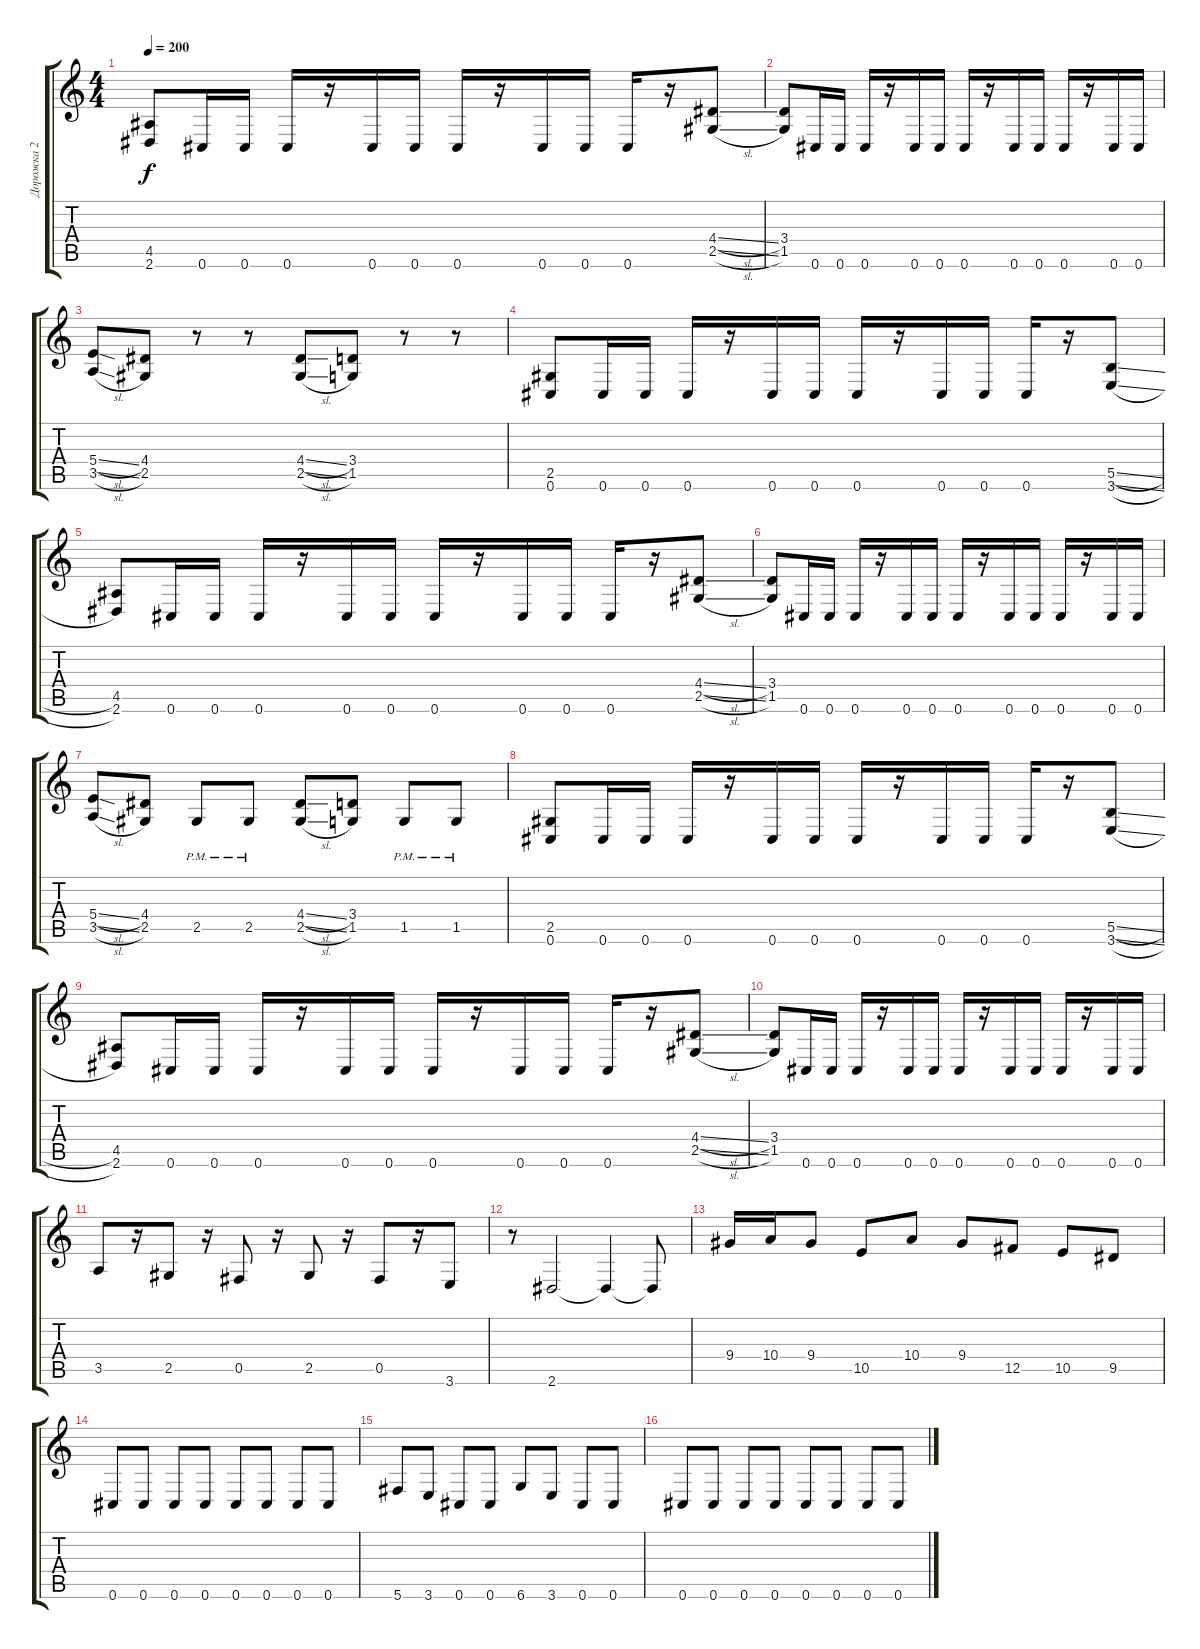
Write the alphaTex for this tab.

\track ("Дорожка 2" "Дорожка 2") {instrument distortionguitar}
\staff {score tabs}
\tuning (Db4 Ab3 E3 B2 Gb2 Db2) {hide}
\ts (4 4)
\tempo 200
\clef g2
\ks c
(4.5 2.6).8{dy f} 0.6.16 0.6.16 0.6.16 r.16 0.6.16 0.6.16 0.6.16 r.16 0.6.16 0.6.16 0.6.16 r.16 (4.4{sl} 2.5{sl}).8 |
(3.4 1.5).8 0.6.16 0.6.16 0.6.16 r.16 0.6.16 0.6.16 0.6.16 r.16 0.6.16 0.6.16 0.6.16 r.16 0.6.16 0.6.16 |
(5.4{sl} 3.5{sl}).8 (4.4 2.5).8 r.8 r.8 (4.4{sl} 2.5{sl}).8 (3.4 1.5).8 r.8 r.8 |
(2.5 0.6).8 0.6.16 0.6.16 0.6.16 r.16 0.6.16 0.6.16 0.6.16 r.16 0.6.16 0.6.16 0.6.16 r.16 (5.5{sl} 3.6{sl}).8 |
(4.5 2.6).8 0.6.16 0.6.16 0.6.16 r.16 0.6.16 0.6.16 0.6.16 r.16 0.6.16 0.6.16 0.6.16 r.16 (4.4{sl} 2.5{sl}).8 |
(3.4 1.5).8 0.6.16 0.6.16 0.6.16 r.16 0.6.16 0.6.16 0.6.16 r.16 0.6.16 0.6.16 0.6.16 r.16 0.6.16 0.6.16 |
(5.4{sl} 3.5{sl}).8 (4.4 2.5).8 2.5{pm}.8 2.5{pm}.8 (4.4{sl} 2.5{sl}).8 (3.4 1.5).8 1.5{pm}.8 1.5{pm}.8 |
(2.5 0.6).8 0.6.16 0.6.16 0.6.16 r.16 0.6.16 0.6.16 0.6.16 r.16 0.6.16 0.6.16 0.6.16 r.16 (5.5{sl} 3.6{sl}).8 |
(4.5 2.6).8 0.6.16 0.6.16 0.6.16 r.16 0.6.16 0.6.16 0.6.16 r.16 0.6.16 0.6.16 0.6.16 r.16 (4.4{sl} 2.5{sl}).8 |
(3.4 1.5).8 0.6.16 0.6.16 0.6.16 r.16 0.6.16 0.6.16 0.6.16 r.16 0.6.16 0.6.16 0.6.16 r.16 0.6.16 0.6.16 |
3.5.8 r.16 2.5.8 r.16 0.5.8 r.16 2.5.8 r.16 0.5.8 r.16 3.6.8 |
r.8 2.6.2 2.6{t}.4 2.6{t}.8 |
9.4.16 10.4.16 9.4.8 10.5.8 10.4.8 9.4.8 12.5.8 10.5.8 9.5.8 |
0.6.8 0.6.8 0.6.8 0.6.8 0.6.8 0.6.8 0.6.8 0.6.8 |
5.6.8 3.6.8 0.6.8 0.6.8 6.6.8 3.6.8 0.6.8 0.6.8 |
0.6.8 0.6.8 0.6.8 0.6.8 0.6.8 0.6.8 0.6.8 0.6.8
